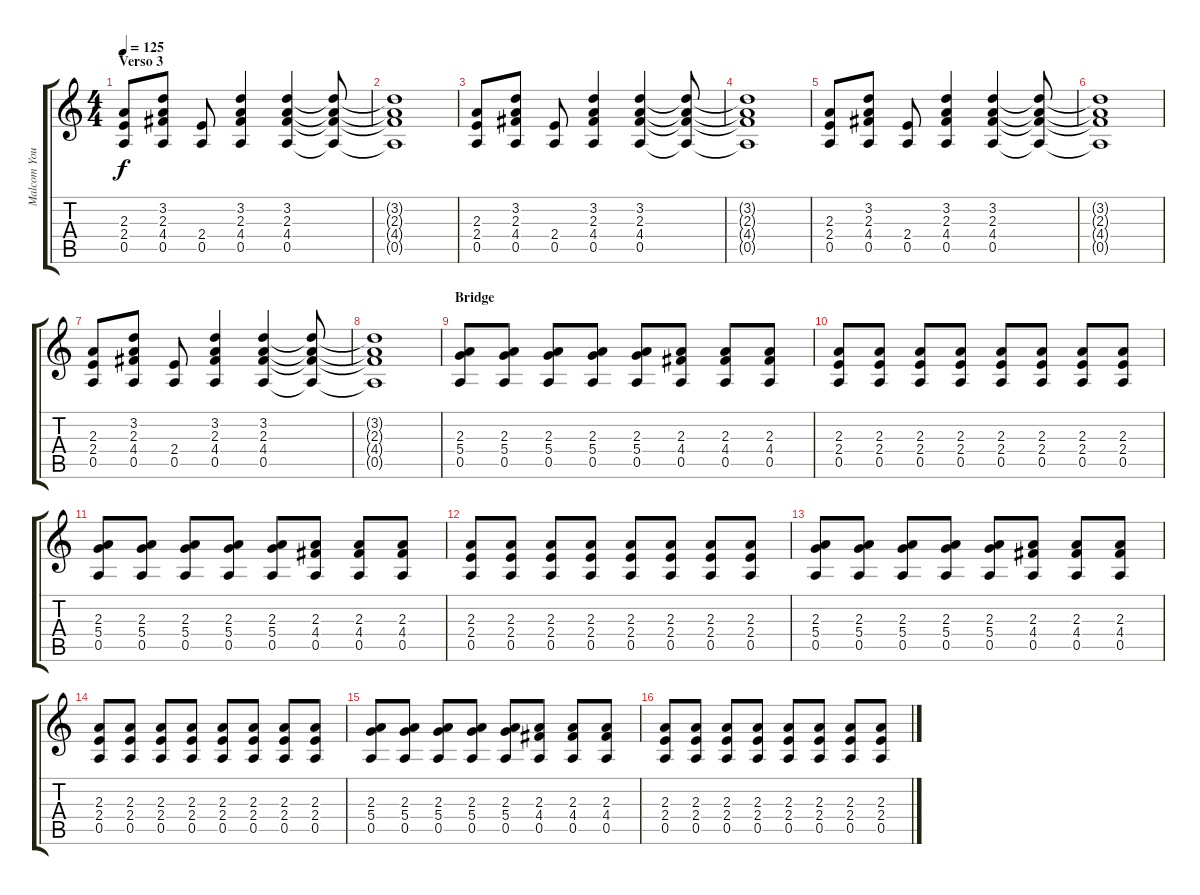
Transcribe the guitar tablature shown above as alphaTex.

\track ("Malcom Young" "Malcom You") {instrument distortionguitar}
\staff {score tabs}
\tuning (E4 B3 G3 D3 A2 E2) {hide}
\ts (4 4)
\section ("" "Verso 3")
\tempo 125
\clef g2
\ks c
(2.3 2.4 0.5).8{dy f} (3.2 2.3 4.4 0.5).8 (2.4 0.5).8 (3.2 2.3 4.4 0.5).4 (3.2 2.3 4.4 0.5).4 (3.2{t} 2.3{t} 4.4{t} 0.5{t}).8 |
(3.2{t} 2.3{t} 4.4{t} 0.5{t}).1 |
(2.3 2.4 0.5).8 (3.2 2.3 4.4 0.5).8 (2.4 0.5).8 (3.2 2.3 4.4 0.5).4 (3.2 2.3 4.4 0.5).4 (3.2{t} 2.3{t} 4.4{t} 0.5{t}).8 |
(3.2{t} 2.3{t} 4.4{t} 0.5{t}).1 |
(2.3 2.4 0.5).8 (3.2 2.3 4.4 0.5).8 (2.4 0.5).8 (3.2 2.3 4.4 0.5).4 (3.2 2.3 4.4 0.5).4 (3.2{t} 2.3{t} 4.4{t} 0.5{t}).8 |
(3.2{t} 2.3{t} 4.4{t} 0.5{t}).1 |
(2.3 2.4 0.5).8 (3.2 2.3 4.4 0.5).8 (2.4 0.5).8 (3.2 2.3 4.4 0.5).4 (3.2 2.3 4.4 0.5).4 (3.2{t} 2.3{t} 4.4{t} 0.5{t}).8 |
(3.2{t} 2.3{t} 4.4{t} 0.5{t}).1 |
\section ("" "Bridge")
(2.3 5.4 0.5).8 (2.3 5.4 0.5).8 (2.3 5.4 0.5).8 (2.3 5.4 0.5).8 (2.3 5.4 0.5).8 (2.3 4.4 0.5).8 (2.3 4.4 0.5).8 (2.3 4.4 0.5).8 |
(2.3 2.4 0.5).8 (2.3 2.4 0.5).8 (2.3 2.4 0.5).8 (2.3 2.4 0.5).8 (2.3 2.4 0.5).8 (2.3 2.4 0.5).8 (2.3 2.4 0.5).8 (2.3 2.4 0.5).8 |
(2.3 5.4 0.5).8 (2.3 5.4 0.5).8 (2.3 5.4 0.5).8 (2.3 5.4 0.5).8 (2.3 5.4 0.5).8 (2.3 4.4 0.5).8 (2.3 4.4 0.5).8 (2.3 4.4 0.5).8 |
(2.3 2.4 0.5).8 (2.3 2.4 0.5).8 (2.3 2.4 0.5).8 (2.3 2.4 0.5).8 (2.3 2.4 0.5).8 (2.3 2.4 0.5).8 (2.3 2.4 0.5).8 (2.3 2.4 0.5).8 |
(2.3 5.4 0.5).8 (2.3 5.4 0.5).8 (2.3 5.4 0.5).8 (2.3 5.4 0.5).8 (2.3 5.4 0.5).8 (2.3 4.4 0.5).8 (2.3 4.4 0.5).8 (2.3 4.4 0.5).8 |
(2.3 2.4 0.5).8 (2.3 2.4 0.5).8 (2.3 2.4 0.5).8 (2.3 2.4 0.5).8 (2.3 2.4 0.5).8 (2.3 2.4 0.5).8 (2.3 2.4 0.5).8 (2.3 2.4 0.5).8 |
(2.3 5.4 0.5).8 (2.3 5.4 0.5).8 (2.3 5.4 0.5).8 (2.3 5.4 0.5).8 (2.3 5.4 0.5).8 (2.3 4.4 0.5).8 (2.3 4.4 0.5).8 (2.3 4.4 0.5).8 |
(2.3 2.4 0.5).8 (2.3 2.4 0.5).8 (2.3 2.4 0.5).8 (2.3 2.4 0.5).8 (2.3 2.4 0.5).8 (2.3 2.4 0.5).8 (2.3 2.4 0.5).8 (2.3 2.4 0.5).8
